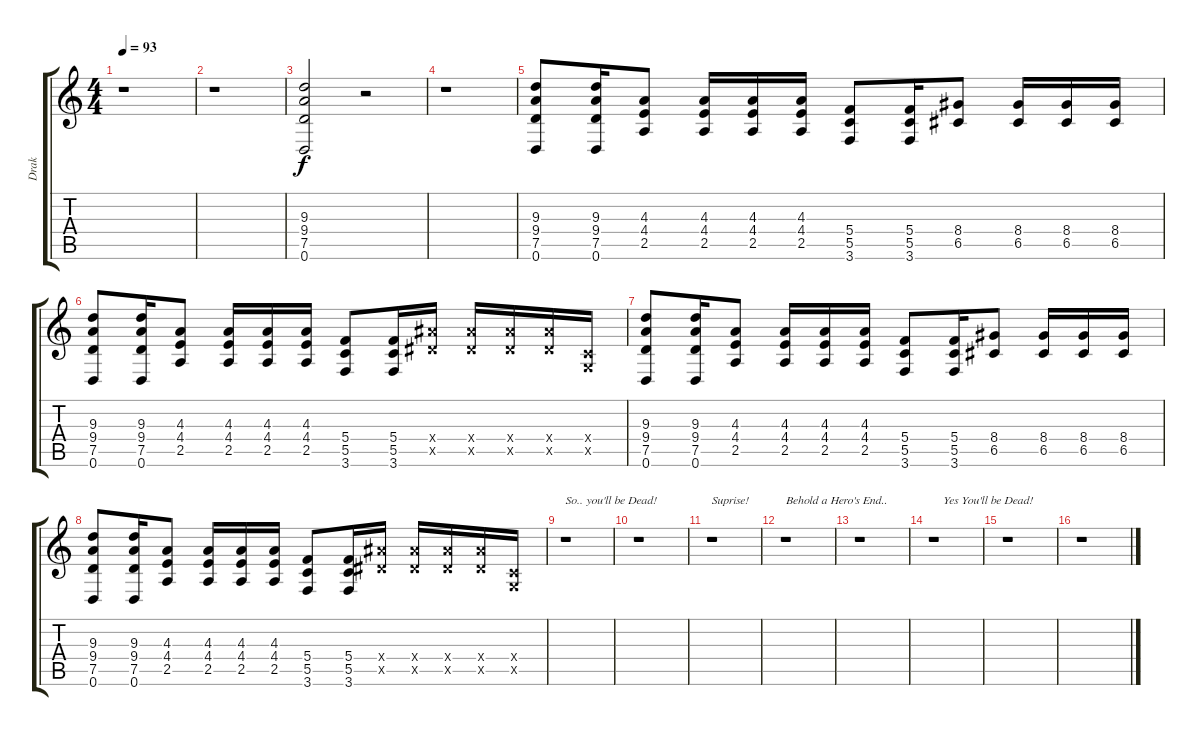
\track ("Drak" "Drak") {instrument distortionguitar}
\staff {score tabs}
\tuning (D4 A3 F3 C3 G2 D2) {hide}
\ts (4 4)
\tempo 93
\clef g2
\ks c
r.1{dy f instrument distortionguitar} |
r.1 |
(9.3 9.4 7.5 0.6).2 r.2 |
r.1 |
(9.3 9.4 7.5 0.6).8 (9.3 9.4 7.5 0.6).16 (4.3 4.4 2.5).8 (4.3 4.4 2.5).16 (4.3 4.4 2.5).16 (4.3 4.4 2.5).16 (5.4 5.5 3.6).8 (5.4 5.5 3.6).16 (8.4 6.5).8 (8.4 6.5).16 (8.4 6.5).16 (8.4 6.5).16 |
(9.3 9.4 7.5 0.6).8 (9.3 9.4 7.5 0.6).16 (4.3 4.4 2.5).8 (4.3 4.4 2.5).16 (4.3 4.4 2.5).16 (4.3 4.4 2.5).16 (5.4 5.5 3.6).8 (5.4 5.5 3.6).16 (10.4{x} 8.5{x}).16 (10.4{x} 8.5{x}).16 (10.4{x} 8.5{x}).16 (10.4{x} 8.5{x}).16 (0.4{x} 0.5{x}).16 |
(9.3 9.4 7.5 0.6).8 (9.3 9.4 7.5 0.6).16 (4.3 4.4 2.5).8 (4.3 4.4 2.5).16 (4.3 4.4 2.5).16 (4.3 4.4 2.5).16 (5.4 5.5 3.6).8 (5.4 5.5 3.6).16 (8.4 6.5).8 (8.4 6.5).16 (8.4 6.5).16 (8.4 6.5).16 |
(9.3 9.4 7.5 0.6).8 (9.3 9.4 7.5 0.6).16 (4.3 4.4 2.5).8 (4.3 4.4 2.5).16 (4.3 4.4 2.5).16 (4.3 4.4 2.5).16 (5.4 5.5 3.6).8 (5.4 5.5 3.6).16 (10.4{x} 8.5{x}).16 (10.4{x} 8.5{x}).16 (10.4{x} 8.5{x}).16 (10.4{x} 8.5{x}).16 (0.4{x} 0.5{x}).16 |
r.1{txt "So.. you'll be Dead!"} |
r.1 |
r.1{txt "Suprise!"} |
r.1{txt "Behold a Hero's End.."} |
r.1 |
r.1{txt "   Yes You'll be Dead!"} |
r.1 |
r.1
